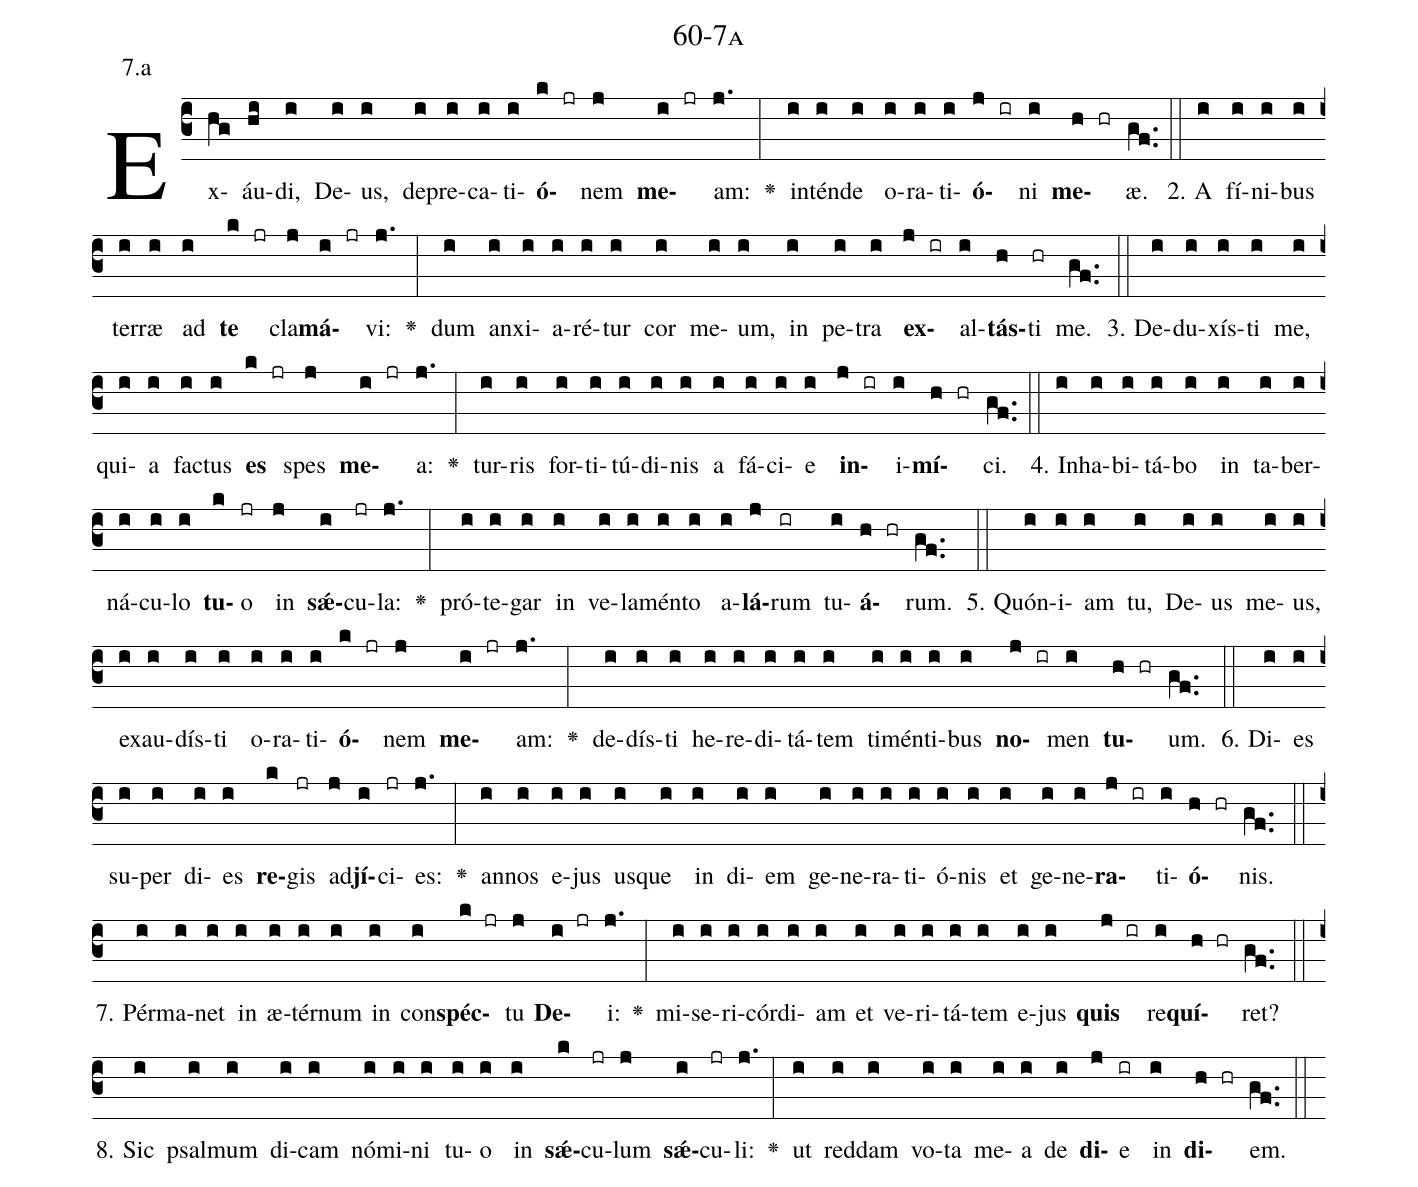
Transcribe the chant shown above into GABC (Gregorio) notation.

name: 60-7a;
annotation: 7.a;
%%
(c3)Ex(hg)áu(hi)di,(i) De(i)us,(i) de(i)pre(i)ca(i)ti(i)<b>ó</b>(k jr)nem(j) <b>me</b>(i jr)am:(j.) <v>\greheightstar</v>(:) in(i)tén(i)de(i) o(i)ra(i)ti(i)<b>ó</b>(j ir)ni(i) <b>me</b>(h hr)æ.(gf..) (::)
2. A(i) fí(i)ni(i)bus(i) ter(i)ræ(i) ad(i) <b>te</b>(k jr) cla(j)<b>má</b>(i jr)vi:(j.) <v>\greheightstar</v>(:) dum(i) an(i)xi(i)a(i)ré(i)tur(i) cor(i) me(i)um,(i) in(i) pe(i)tra(i) <b>ex</b>(j ir)al(i)<b>tás</b>(h)ti(hr) me.(gf..) (::)
3. De(i)du(i)xís(i)ti(i) me,(i) qui(i)a(i) fac(i)tus(i) <b>es</b>(k jr) spes(j) <b>me</b>(i jr)a:(j.) <v>\greheightstar</v>(:) tur(i)ris(i) for(i)ti(i)tú(i)di(i)nis(i) a(i) fá(i)ci(i)e(i) <b>in</b>(j ir)i(i)<b>mí</b>(h hr)ci.(gf..) (::)
4. In(i)ha(i)bi(i)tá(i)bo(i) in(i) ta(i)ber(i)ná(i)cu(i)lo(i) <b>tu</b>(k)o(jr) in(j) <b>sǽ</b>(i)cu(jr)la:(j.) <v>\greheightstar</v>(:) pró(i)te(i)gar(i) in(i) ve(i)la(i)mén(i)to(i) a(i)<b>lá</b>(j)rum(ir) tu(i)<b>á</b>(h hr)rum.(gf..) (::)
5. Quón(i)i(i)am(i) tu,(i) De(i)us(i) me(i)us,(i) ex(i)au(i)dís(i)ti(i) o(i)ra(i)ti(i)<b>ó</b>(k jr)nem(j) <b>me</b>(i jr)am:(j.) <v>\greheightstar</v>(:) de(i)dís(i)ti(i) he(i)re(i)di(i)tá(i)tem(i) ti(i)mén(i)ti(i)bus(i) <b>no</b>(j ir)men(i) <b>tu</b>(h hr)um.(gf..) (::)
6. Di(i)es(i) su(i)per(i) di(i)es(i) <b>re</b>(k)gis(jr) ad(j)<b>jí</b>(i)ci(jr)es:(j.) <v>\greheightstar</v>(:) an(i)nos(i) e(i)jus(i) us(i)que(i) in(i) di(i)em(i) ge(i)ne(i)ra(i)ti(i)ó(i)nis(i) et(i) ge(i)ne(i)<b>ra</b>(j ir)ti(i)<b>ó</b>(h hr)nis.(gf..) (::)
7. Pér(i)ma(i)net(i) in(i) æ(i)tér(i)num(i) in(i) con(i)<b>spéc</b>(k jr)tu(j) <b>De</b>(i jr)i:(j.) <v>\greheightstar</v>(:) mi(i)se(i)ri(i)cór(i)di(i)am(i) et(i) ve(i)ri(i)tá(i)tem(i) e(i)jus(i) <b>quis</b>(j ir) re(i)<b>quí</b>(h hr)ret?(gf..) (::)
8. Sic(i) psal(i)mum(i) di(i)cam(i) nó(i)mi(i)ni(i) tu(i)o(i) in(i) <b>sǽ</b>(k)cu(jr)lum(j) <b>sǽ</b>(i)cu(jr)li:(j.) <v>\greheightstar</v>(:) ut(i) red(i)dam(i) vo(i)ta(i) me(i)a(i) de(i) <b>di</b>(j)e(ir) in(i) <b>di</b>(h hr)em.(gf..) (::)
